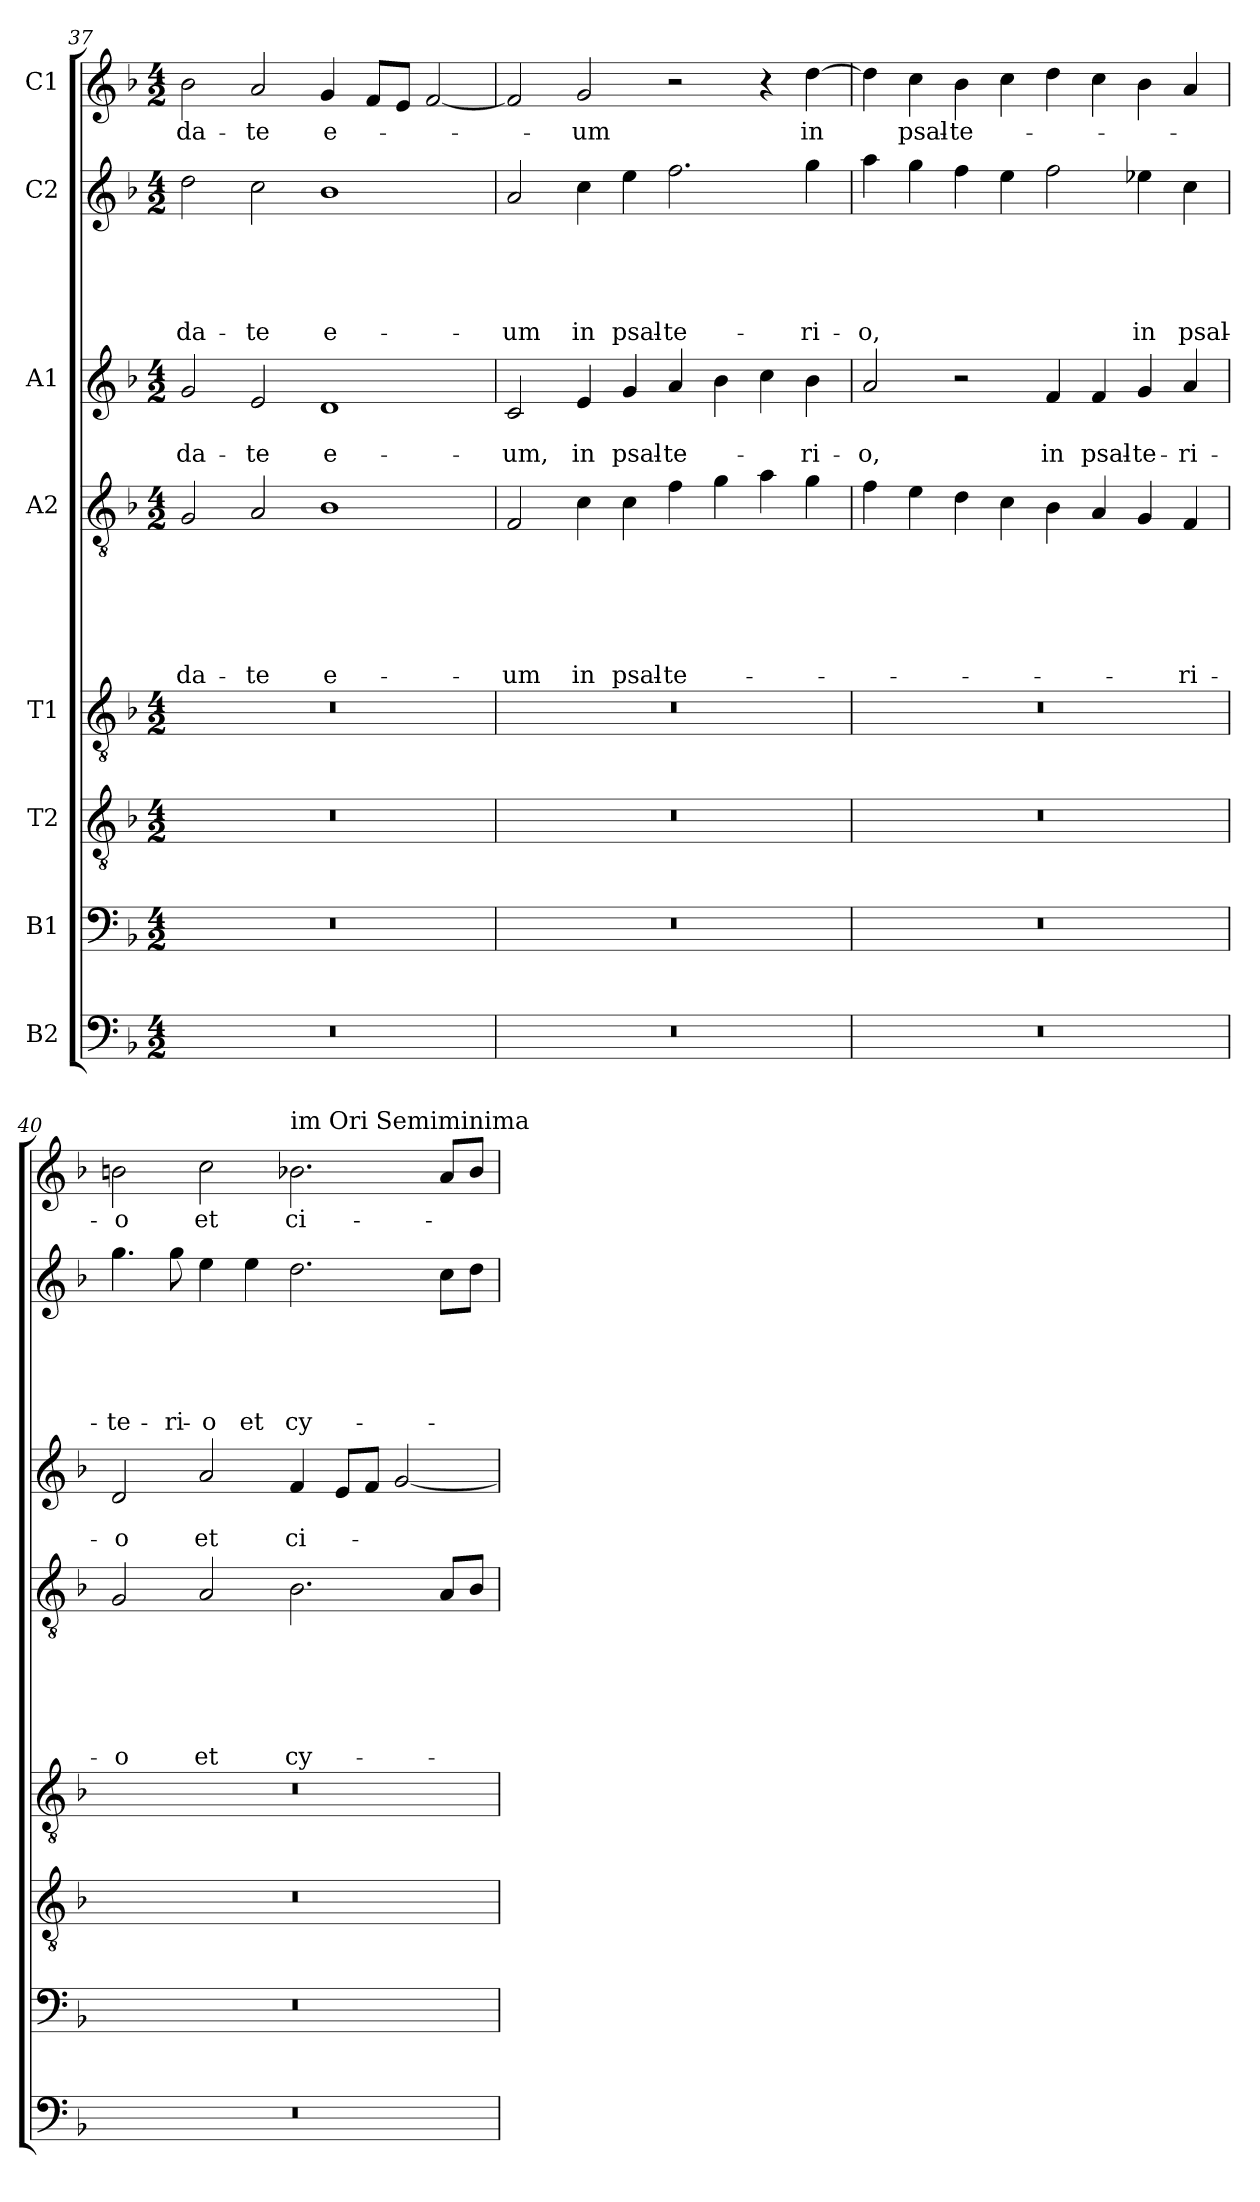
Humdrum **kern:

**kern	**kern	**kern	**kern	**kern	**text	**text	**text	**text	**text	**text	**kern	**text	**text	**kern	**text	**text	**text	**text	**text	**kern	**text
*part8	*part7	*part6	*part5	*part4	*part4	*part4	*part4	*part4	*part4	*part4	*part3	*part3	*part3	*part2	*part2	*part2	*part2	*part2	*part2	*part1	*part1
*staff8	*staff7	*staff6	*staff5	*staff4	*staff4	*staff4	*staff4	*staff4	*staff4	*staff4	*staff3	*staff3	*staff3	*staff2	*staff2	*staff2	*staff2	*staff2	*staff2	*staff1	*staff1
*I"B2	*I"B1	*I"T2	*I"T1	*I"A2	*	*	*	*	*	*	*I"A1	*	*	*I"C2	*	*	*	*	*	*I"C1	*
!!LO:LB:g=z
*clefF4	*clefF4	*clefGv2	*clefGv2	*clefGv2	*	*	*	*	*	*	*clefG2	*	*	*clefG2	*	*	*	*	*	*clefG2	*
*k[b-]	*k[b-]	*k[b-]	*k[b-]	*k[b-]	*	*	*	*	*	*	*k[b-]	*	*	*k[b-]	*	*	*	*	*	*k[b-]	*
*d:	*d:	*d:	*d:	*d:	*	*	*	*	*	*	*d:	*	*	*d:	*	*	*	*	*	*d:	*
*M4/2	*M4/2	*M4/2	*M4/2	*M4/2	*	*	*	*	*	*	*M4/2	*	*	*M4/2	*	*	*	*	*	*M4/2	*
=37	=37	=37	=37	=37	=37	=37	=37	=37	=37	=37	=37	=37	=37	=37	=37	=37	=37	=37	=37	=37	=37
!	!	!	!	!	!	!	!	!	!	!LO:LY:b	!	!	!LO:LY:b	!	!	!	!	!	!LO:LY:b	!	!LO:LY:b
0r	0r	0r	0r	2G/	.	.	.	.	.	-da-	2g/	.	-da-	2dd\	.	.	.	.	-da-	2b-\	-da-
!	!	!	!	!	!	!	!	!	!	!LO:LY:b	!	!	!LO:LY:b	!	!	!	!	!	!LO:LY:b	!	!LO:LY:b
.	.	.	.	2A/	.	.	.	.	.	-te	2e/	.	-te	2cc\	.	.	.	.	-te	2a/	-te
!	!	!	!	!	!	!	!	!	!	!LO:LY:b	!	!	!LO:LY:b	!	!	!	!	!	!LO:LY:b	!	!LO:LY:b
.	.	.	.	1B-	.	.	.	.	.	e-	1d	.	e-	1b-	.	.	.	.	e-	4g/	e-
.	.	.	.	.	.	.	.	.	.	.	.	.	.	.	.	.	.	.	.	8f/L	.
.	.	.	.	.	.	.	.	.	.	.	.	.	.	.	.	.	.	.	.	8e/J	.
.	.	.	.	.	.	.	.	.	.	.	.	.	.	.	.	.	.	.	.	[2f/	.
=38	=38	=38	=38	=38	=38	=38	=38	=38	=38	=38	=38	=38	=38	=38	=38	=38	=38	=38	=38	=38	=38
!	!	!	!	!	!	!	!	!	!	!LO:LY:b	!	!	!LO:LY:b	!	!	!	!	!	!LO:LY:b	!	!
0r	0r	0r	0r	2F/	.	.	.	.	.	-um	2c/	.	-um,	2a/	.	.	.	.	-um	2f/]	.
!	!	!	!	!	!	!	!	!	!	!LO:LY:b	!	!	!LO:LY:b	!	!	!	!	!	!LO:LY:b	!	!LO:LY:b
.	.	.	.	4c\	.	.	.	.	.	in	4e/	.	in	4cc\	.	.	.	.	in	2g/	-um
!	!	!	!	!	!	!	!	!	!	!LO:LY:b	!	!	!LO:LY:b	!	!	!	!	!	!LO:LY:b	!	!
.	.	.	.	4c\	.	.	.	.	.	psal-	4g/	.	psal-	4ee\	.	.	.	.	psal-	.	.
!	!	!	!	!	!	!	!	!	!	!LO:LY:b	!	!	!LO:LY:b	!	!	!	!	!	!LO:LY:b	!	!
.	.	.	.	4f\	.	.	.	.	.	-te-	4a/	.	-te-	2.ff\	.	.	.	.	-te-	2r	.
.	.	.	.	4g\	.	.	.	.	.	.	4b-\	.	.	.	.	.	.	.	.	.	.
.	.	.	.	4a\	.	.	.	.	.	.	4cc\	.	.	.	.	.	.	.	.	4r	.
!	!	!	!	!	!	!	!	!	!	!	!	!	!LO:LY:b	!	!	!	!	!	!LO:LY:b	!	!LO:LY:b
.	.	.	.	4g\	.	.	.	.	.	.	4b-\	.	-ri-	4gg\	.	.	.	.	-ri-	[4dd\	in
=39	=39	=39	=39	=39	=39	=39	=39	=39	=39	=39	=39	=39	=39	=39	=39	=39	=39	=39	=39	=39	=39
!	!	!	!	!	!	!	!	!	!	!	!	!	!LO:LY:b	!	!	!	!	!	!LO:LY:b	!	!
0r	0r	0r	0r	4f\	.	.	.	.	.	.	2a/	.	-o,	4aa\	.	.	.	.	-o,	4dd\]	.
!	!	!	!	!	!	!	!	!	!	!	!	!	!	!	!	!	!	!	!	!	!LO:LY:b
.	.	.	.	4e\	.	.	.	.	.	.	.	.	.	4gg\	.	.	.	.	.	4cc\	psal-
!	!	!	!	!	!	!	!	!	!	!	!	!	!	!	!	!	!	!	!	!	!LO:LY:b
.	.	.	.	4d\	.	.	.	.	.	.	2r	.	.	4ff\	.	.	.	.	.	4b-\	-te-
.	.	.	.	4c\	.	.	.	.	.	.	.	.	.	4ee\	.	.	.	.	.	4cc\	.
!	!	!	!	!	!	!	!	!	!	!	!	!	!LO:LY:b	!	!	!	!	!	!	!	!
.	.	.	.	4B-\	.	.	.	.	.	.	4f/	.	in	2ff\	.	.	.	.	.	4dd\	.
!	!	!	!	!	!	!	!	!	!	!	!	!	!LO:LY:b	!	!	!	!	!	!	!	!
.	.	.	.	4A/	.	.	.	.	.	.	4f/	.	psal-	.	.	.	.	.	.	4cc\	.
!	!	!	!	!	!	!	!	!	!	!	!	!	!LO:LY:b	!	!	!	!	!	!LO:LY:b	!	!
.	.	.	.	4G/	.	.	.	.	.	.	4g/	.	-te-	4ee-X\	.	.	.	.	in	4b-\	.
!	!	!	!	!	!	!	!	!	!	!LO:LY:b	!	!	!LO:LY:b	!	!	!	!	!	!LO:LY:b	!	!
.	.	.	.	4F/	.	.	.	.	.	-ri-	4a/	.	-ri-	4cc\	.	.	.	.	psal-	4a/	.
=40	=40	=40	=40	=40	=40	=40	=40	=40	=40	=40	=40	=40	=40	=40	=40	=40	=40	=40	=40	=40	=40
!	!	!	!	!	!	!	!	!	!	!LO:LY:b	!	!	!LO:LY:b	!	!	!	!	!	!LO:LY:b	!	!LO:LY:b
0r	0r	0r	0r	2G/	.	.	.	.	.	-o	2d/	.	-o	4.gg\	.	.	.	.	-te-	2bn\	-o
!	!	!	!	!	!	!	!	!	!	!	!	!	!	!	!	!	!	!	!LO:LY:b	!	!
.	.	.	.	.	.	.	.	.	.	.	.	.	.	8gg\	.	.	.	.	-ri-	.	.
!	!	!	!	!	!	!	!	!	!	!LO:LY:b	!	!	!LO:LY:b	!	!	!	!	!	!LO:LY:b	!	!LO:LY:b
.	.	.	.	2A/	.	.	.	.	.	et	2a/	.	et	4ee\	.	.	.	.	-o	2cc\	et
!	!	!	!	!	!	!	!	!	!	!	!	!	!	!	!	!	!	!	!LO:LY:b	!	!
.	.	.	.	.	.	.	.	.	.	.	.	.	.	4ee\	.	.	.	.	et	.	.
!	!	!	!	!	!	!	!	!	!	!	!	!	!	!	!	!	!	!	!	!LO:TX:a:t=im Ori Semiminima	!
!	!	!	!	!	!	!	!	!	!	!LO:LY:b	!	!	!LO:LY:b	!	!	!	!	!	!LO:LY:b	!	!LO:LY:b
.	.	.	.	2.B-\	.	.	.	.	.	cy-	4f/	.	ci-	2.dd\	.	.	.	.	cy-	2.b-X\	ci-
.	.	.	.	.	.	.	.	.	.	.	8e/L	.	.	.	.	.	.	.	.	.	.
.	.	.	.	.	.	.	.	.	.	.	8f/J	.	.	.	.	.	.	.	.	.	.
.	.	.	.	.	.	.	.	.	.	.	[2g/	.	.	.	.	.	.	.	.	.	.
.	.	.	.	8A/L	.	.	.	.	.	.	.	.	.	8cc\L	.	.	.	.	.	8a/L	.
.	.	.	.	8B-/J	.	.	.	.	.	.	.	.	.	8dd\J	.	.	.	.	.	8b-/J	.
=	=	=	=	=	=	=	=	=	=	=	=	=	=	=	=	=	=	=	=	=	=
*-	*-	*-	*-	*-	*-	*-	*-	*-	*-	*-	*-	*-	*-	*-	*-	*-	*-	*-	*-	*-	*-
